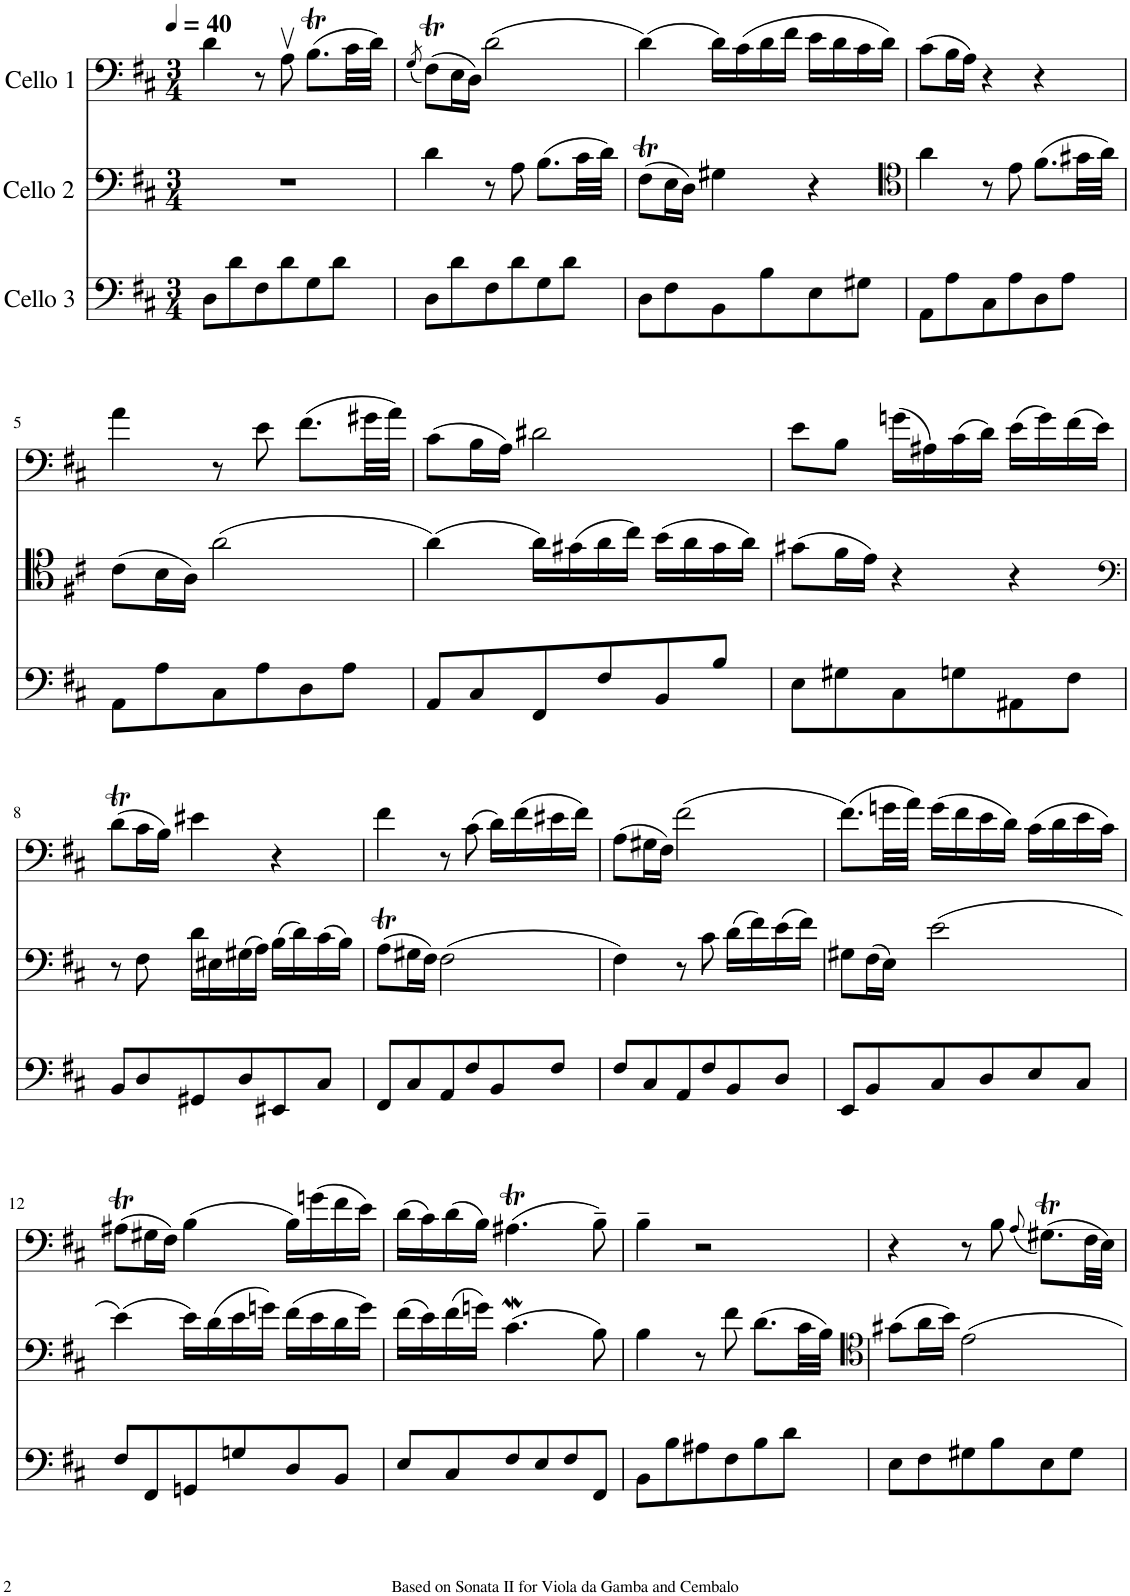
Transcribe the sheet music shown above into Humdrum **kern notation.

**kern	**kern	**kern
*part3	*part2	*part1
*staff3	*staff2	*staff1
*I"Cello 3	*I"Cello 2	*I"Cello 1
*clefF4	*clefF4	*clefF4
*k[f#c#]	*k[f#c#]	*k[f#c#]
*M3/4	*M3/4	*M3/4
*MM40	*MM40	*MM40
=1	=1	=1
8D\L	2.r	4d\
8d\	.	.
8F#\	.	8r
8d\	.	8Av\
8G\	.	(8.BT\L
8d\J	.	.
.	.	32c#\LL
.	.	32d\JJJ)
=2	=2	=2
.	.	(8qG/
8D\L	4d\	(8F#t\L)
8d\	.	16E\L
.	.	16D\JJ)
8F#\	8r	(2d\
8d\	8A\	.
8G\	(8.B\L	.
8d\J	.	.
.	32c#\LL	.
.	32d\JJJ)	.
=3	=3	=3
8D\L	(8F#t\L	(4d\)
8F#\	16E\L	.
.	16D\JJ)	.
8BB\	4G#X\	16d\LL)
.	.	(16c#\
8B\	.	16d\
.	.	16f#\JJ
8E\	4r	16e\LL
.	.	16d\
8G#X\J	.	16c#\
.	.	16d\JJ)
=4	=4	=4
*	*clefC4	*
8AA\L	4a\	(8c#\L
8A\	.	16B\L
.	.	16A\JJ)
8C#\	8r	4r
8A\	8e\	.
8D\	(8.f#\L	4r
8A\J	.	.
.	32g#X\LL	.
.	32a\JJJ)	.
!!LO:LB:g=z
=5	=5	=5
8AA\L	(8c#\L	4a\
8A\	16B\L	.
.	16A\JJ)	.
8C#\	(2a\	8r
8A\	.	8e\
8D\	.	(8.f#\L
8A\J	.	.
.	.	32g#X\LL
.	.	32a\JJJ)
=6	=6	=6
8AA/L	(4a\)	(8c#\L
8C#/	.	16B\L
.	.	16A\JJ)
8FF#/	16a\LL)	2d#X\
.	(16g#X\	.
8F#/	16a\	.
.	16cc#\JJ)	.
8BB/	(16b\LL	.
.	16a\	.
8B/J	16g#\	.
.	16a\JJ)	.
=7	=7	=7
8E\L	(8g#X\L	8e\L
8G#X\	16f#\L	8B\J
.	16e\JJ)	.
8C#\	4r	(16gn\LL
.	.	16A#X\)
8Gn\	.	(16c#\
.	.	16d\JJ)
8AA#X\	4r	(16e\LL
.	.	16g\)
8F#\J	.	(16f#\
.	.	16e\JJ)
!!LO:LB:g=z
=8	=8	=8
*	*clefF4	*
8BB/L	8r	(8dT\L
8D/	8F#\	16c#\L
.	.	16B\JJ)
8GG#X/	16d\LL	4e#X\
.	16E#X\	.
8D/	(16G#X\	.
.	16A\JJ)	.
8EE#X/	(16B\LL	4r
.	16d\)	.
8C#/J	(16c#\	.
.	16B\JJ)	.
=9	=9	=9
8FF#/L	(8AT\L	4f#\
8C#/	16G#X\L	.
.	16F#\JJ)	.
8AA/	(2F#\	8r
8F#/	.	(8c#\
8BB/	.	16d\LL)
.	.	(16f#\
8F#/J	.	16e#X\
.	.	16f#\JJ)
=10	=10	=10
8F#/L	4F#\)	(8A\L
8C#/	.	16G#X\L
.	.	16F#\JJ)
8AA/	8r	(2f#\
8F#/	8c#\	.
8BB/	(16d\LL	.
.	16f#\)	.
8D/J	(16e\	.
.	16f#\JJ)	.
=11	=11	=11
8EE/L	8G#X\L	(8.f#\L)
8BB/	(16F#\L	.
.	16E\JJ)	32gn\LL
.	.	32a\JJJ)
8C#/	(2e\	(16g\LL
.	.	16f#\
8D/	.	16e\
.	.	16d\JJ)
8E/	.	(16c#\LL
.	.	16d\
8C#/J	.	16e\
.	.	16c#\JJ)
!!LO:LB:g=z
=12	=12	=12
8F#/L	(4e\)	(8A#Xt\L
8FF#/	.	16G#X\L
.	.	16F#\JJ)
8GGn/	16e\LL)	(4B\
.	(16d\	.
8Gn/	16e\	.
.	16gn\JJ)	.
8D/	(16f#\LL	16B\LL)
.	16e\	(16gn\
8BB/J	16d\	16f#\
.	16g\JJ)	16e\JJ)
=13	=13	=13
8E/L	(16f#\LL	(16d\LL
.	16e\)	16c#\)
8C#/	(16f#\	(16d\
.	16gn\JJ)	16B\JJ)
8F#/	(4.c#W\	(4.A#Xt\
8E/	.	.
8F#/	.	.
8FF#/J	8B\)	8B~\)
=14	=14	=14
8BB\L	4B\	4B~\
8B\	.	.
8A#X\	8r	2r
8F#\	8f#\	.
8B\	(8.d\L	.
8d\J	.	.
.	32c#\LL	.
.	32B\JJJ)	.
=15	=15	=15
*	*clefC4	*
8E\L	(8g#X\L	4r
8F#\	16a\L	.
.	16b\JJ)	.
8G#X\	2e\	8r
8B\	.	8B\
.	.	(8qA/
8E\	.	(8.G#Xt\L)
8G#\J	.	.
.	.	32F#\LL
.	.	32E\JJJ)
=	=	=
*-	*-	*-
